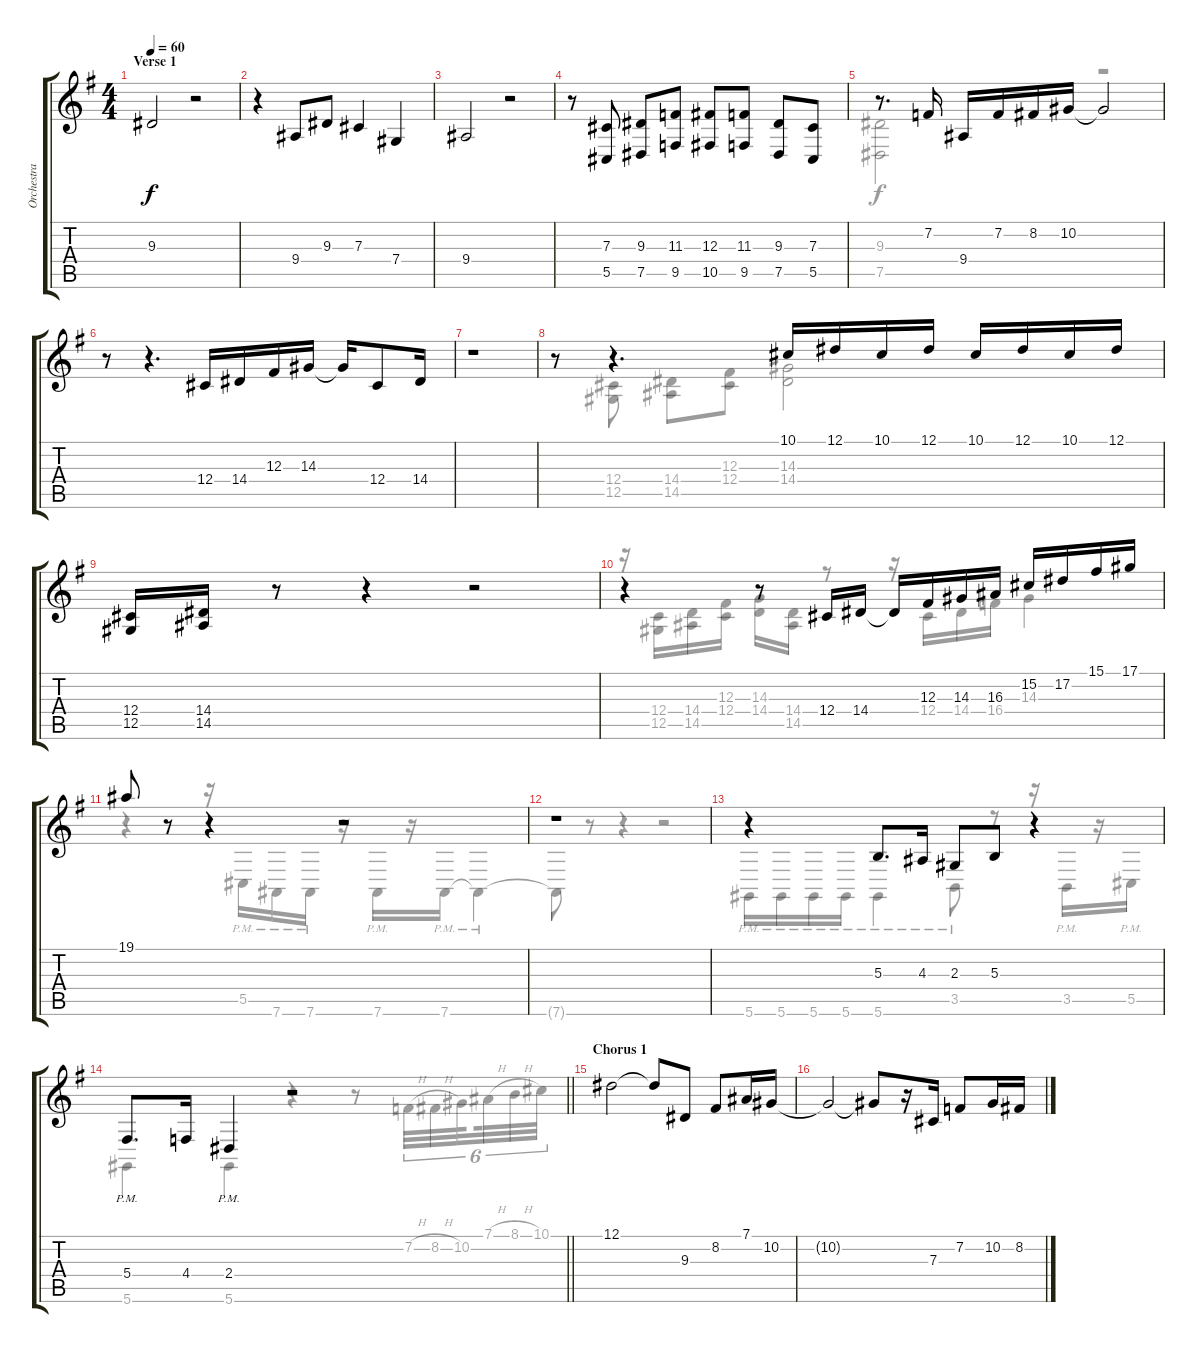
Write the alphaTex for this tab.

\track ("Orchestra " "Orchestra ") {instrument synthstrings2}
\staff {score tabs}
\tuning (Eb4 Bb3 Gb3 Db3 Ab2 Eb2) {hide}
\voice
\ts (4 4)
\section ("" "Verse 1")
\tempo 60
\clef g2
\ks g
9.3{t}.2{dy f} r.2 |
r.4 9.4.8 9.3.8 7.3.4 7.4.4 |
9.4.2 r.2 |
r.8 (7.3 5.5).8 (9.3 7.5).8 (11.3 9.5).8 (12.3 10.5).8 (11.3 9.5).8 (9.3 7.5).8 (7.3 5.5).8 |
r.8{d} 7.2.16 9.4.16 7.2.16 8.2.16 10.2.16 10.2{t}.2 |
r.8 r.4{d} 12.4.16 14.4.16 12.3.16 14.3.16 14.3{t}.16 12.4.8 14.4.16 |
r.1 |
r.8 r.4{d} 10.1.16 12.1.16 10.1.16 12.1.16 10.1.16 12.1.16 10.1.16 12.1.16 |
(12.4 12.5).16 (14.4 14.5).16 r.8 r.4 r.2 |
r.4 r.8 12.4.16 14.4.16 14.4{t}.16 12.3.16 14.3.16 16.3.16 15.2.16 17.2.16 15.1.16 17.1.16 |
19.1.8 r.8 r.4 r.2 |
r.1 |
r.4 5.3.8{d} 4.3.16 2.3.8 5.3.8 r.4 |
\barLineRight lightlight
5.4{pm}.8{d} 4.4.16 2.4{pm}.4 r.2 |
\section ("" "Chorus 1")
12.1.2 12.1{t}.8 9.3.8 8.2.8 7.1.16 10.2.16 |
10.2{t}.2 10.2{t}.8 r.16 7.3.16 7.2.8 10.2.16 8.2.16
\voice
\clef g2
\ottava regular
\simile none
\ks g
|
|
|
|
(9.3 7.5).2 r.2 |
|
|
r.8 (12.4 12.5).8 (14.4 14.5).8 (12.3 12.4).8 (14.3 14.4).2 |
|
r.16 (12.4 12.5).16 (14.4 14.5).16 (12.3 12.4).16 (14.3 14.4).16 (14.4 14.5).16 r.8 r.16 12.4.16 14.4.16 16.4.16 14.3.4 |
r.4 r.16 5.5{pm}.16 7.6{pm}.16 7.6{pm}.16 r.16 7.6{pm}.16 r.16 7.6{pm}.16 7.6{pm t}.4 |
7.6{t}.8 r.8 r.4 r.2 |
5.6{pm}.16 5.6{pm}.16 5.6{pm}.16 5.6{pm}.16 5.6{pm}.4 3.5{pm}.8 r.8 r.16 3.5{pm}.16 r.16 5.5{pm}.16 |
\barLineRight lightlight
5.6.4 5.6.4 r.4 r.8 7.2{h}.32{tu (6 4)} 8.2{h}.32{tu (6 4)} 10.2.32{tu (6 4) beam splitsecondary} 7.1{h}.32{tu (6 4)} 8.1{h}.32{tu (6 4)} 10.1.32{tu (6 4)} |
|
